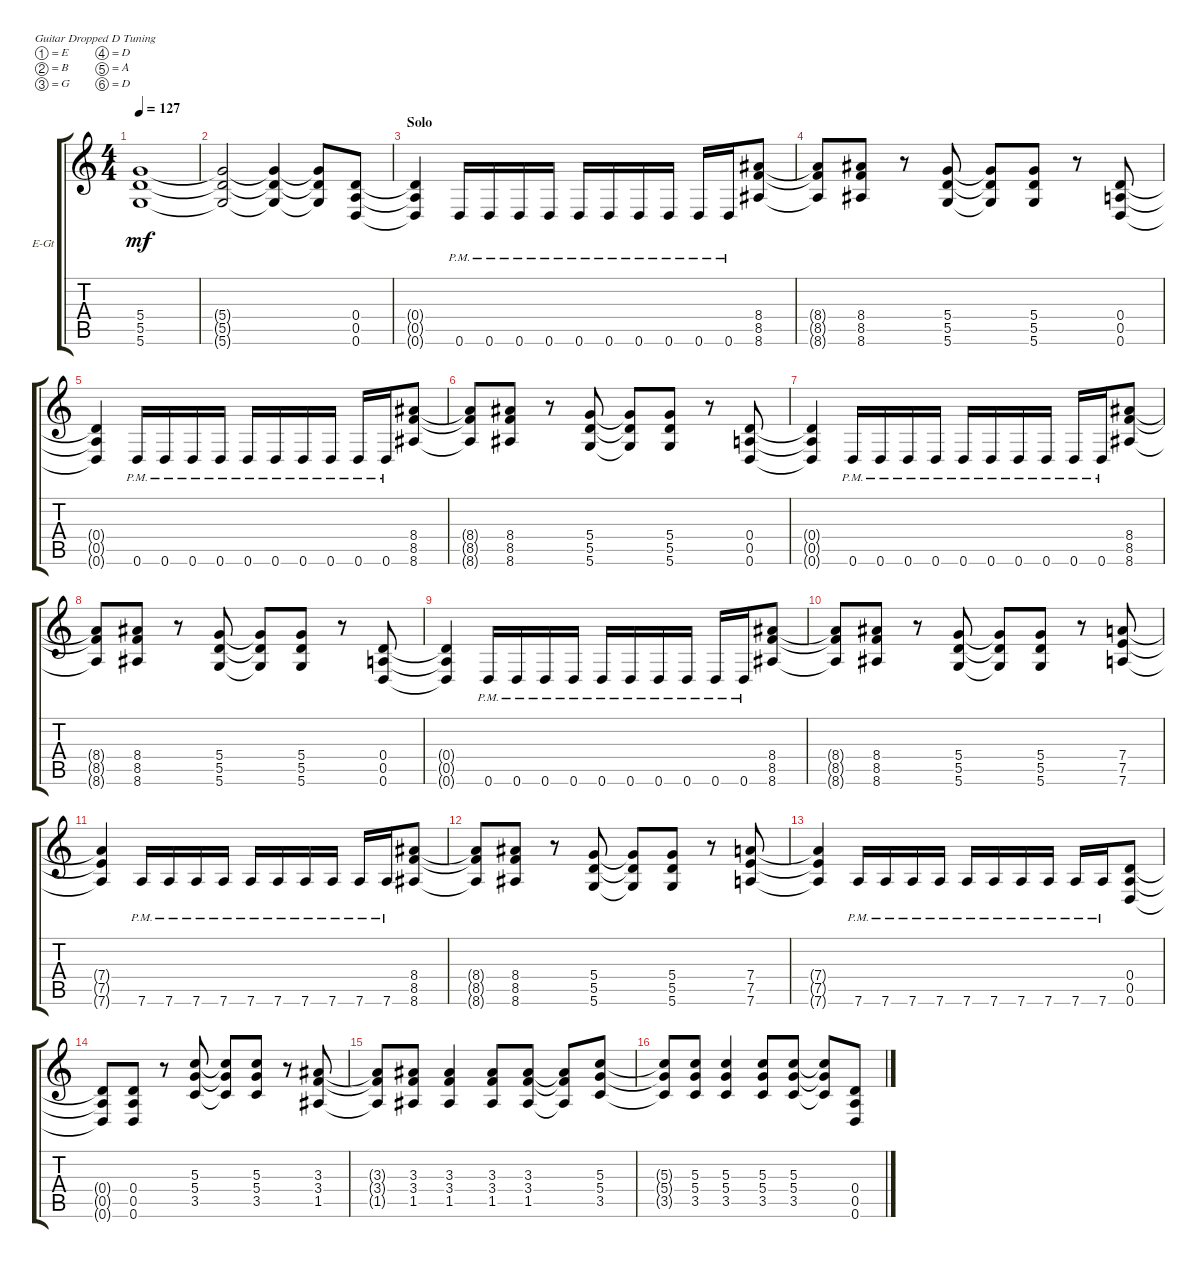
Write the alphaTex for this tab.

\defaultSystemsLayout 4
\bracketExtendMode groupsimilarinstruments
\firstSystemTrackNameOrientation horizontal
\otherSystemsTrackNameOrientation horizontal
\track ("Rhythm Guitar (Right)" "E-Gt") {mute instrument distortionguitar}
\staff {score tabs}
\tuning (E4 B3 G3 D3 A2 D2)
\ts (4 4)
\tempo 127
\clef g2
\ks c
(5.4{t} 5.5{t} 5.6{t}).1{dy mf} |
(5.6{t} 5.5{t} 5.4{t}).2 (5.4{t} 5.5{t} 5.6{t}).4 (5.6{t} 5.5{t} 5.4{t}).8 (0.5 0.6 0.4).8 |
\section ("" "Solo")
(0.6{t} 0.5{t} 0.4{t}).4 0.6{pm}.16 0.6{pm}.16 0.6{pm}.16 0.6{pm}.16 0.6{pm}.16 0.6{pm}.16 0.6{pm}.16 0.6{pm}.16 0.6{pm}.16 0.6{pm}.16 (8.6 8.5 8.4).8 |
(8.5{t} 8.6{t} 8.4{t}).8 (8.6 8.5 8.4).8 r.8 (5.5 5.6 5.4).8 (5.6{t} 5.5{t} 5.4{t}).8 (5.5 5.6 5.4).8 r.8 (0.6 0.5 0.4).8 |
(0.6{t} 0.5{t} 0.4{t}).4 0.6{pm}.16 0.6{pm}.16 0.6{pm}.16 0.6{pm}.16 0.6{pm}.16 0.6{pm}.16 0.6{pm}.16 0.6{pm}.16 0.6{pm}.16 0.6{pm}.16 (8.6 8.5 8.4).8 |
(8.5{t} 8.6{t} 8.4{t}).8 (8.6 8.5 8.4).8 r.8 (5.5 5.6 5.4).8 (5.6{t} 5.5{t} 5.4{t}).8 (5.5 5.6 5.4).8 r.8 (0.6 0.5 0.4).8 |
(0.6{t} 0.5{t} 0.4{t}).4 0.6{pm}.16 0.6{pm}.16 0.6{pm}.16 0.6{pm}.16 0.6{pm}.16 0.6{pm}.16 0.6{pm}.16 0.6{pm}.16 0.6{pm}.16 0.6{pm}.16 (8.6 8.5 8.4).8 |
(8.5{t} 8.6{t} 8.4{t}).8 (8.6 8.5 8.4).8 r.8 (5.5 5.6 5.4).8 (5.6{t} 5.5{t} 5.4{t}).8 (5.5 5.6 5.4).8 r.8 (0.6 0.5 0.4).8 |
(0.6{t} 0.5{t} 0.4{t}).4 0.6{pm}.16 0.6{pm}.16 0.6{pm}.16 0.6{pm}.16 0.6{pm}.16 0.6{pm}.16 0.6{pm}.16 0.6{pm}.16 0.6{pm}.16 0.6{pm}.16 (8.6 8.5 8.4).8 |
(8.5{t} 8.6{t} 8.4{t}).8 (8.6 8.5 8.4).8 r.8 (5.5 5.6 5.4).8 (5.6{t} 5.5{t} 5.4{t}).8 (5.5 5.6 5.4).8 r.8 (7.6 7.5 7.4).8 |
(7.6{t} 7.5{t} 7.4{t}).4 7.6{pm}.16 7.6{pm}.16 7.6{pm}.16 7.6{pm}.16 7.6{pm}.16 7.6{pm}.16 7.6{pm}.16 7.6{pm}.16 7.6{pm}.16 7.6{pm}.16 (8.5 8.6 8.4).8 |
(8.5{t} 8.6{t} 8.4{t}).8 (8.6 8.5 8.4).8 r.8 (5.5 5.6 5.4).8 (5.6{t} 5.5{t} 5.4{t}).8 (5.5 5.6 5.4).8 r.8 (7.6 7.5 7.4).8 |
(7.6{t} 7.5{t} 7.4{t}).4 7.6{pm}.16 7.6{pm}.16 7.6{pm}.16 7.6{pm}.16 7.6{pm}.16 7.6{pm}.16 7.6{pm}.16 7.6{pm}.16 7.6{pm}.16 7.6{pm}.16 (0.5 0.6 0.4).8 |
(0.4{t} 0.5{t} 0.6{t}).8 (0.5 0.4 0.6).8 r.8 (3.5 5.4 5.3).8 (5.3{t} 5.4{t} 3.5{t}).8 (3.5 5.4 5.3).8 r.8 (1.5 3.4 3.3).8 |
(3.3{t} 1.5{t} 3.4{t}).8 (1.5 3.4 3.3).8 (3.3 3.4 1.5).4 (1.5 3.4 3.3).8 (3.3 3.4 1.5).8 (1.5{t} 3.4{t} 3.3{t}).8 (3.5 5.4 5.3).8 |
(5.3{t} 5.4{t} 3.5{t}).8 (3.5 5.3 5.4).8 (3.5 5.4 5.3).4 (3.5 5.3 5.4).8 (3.5 5.4 5.3).8 (3.5{t} 5.4{t} 5.3{t}).8 (0.5 0.6 0.4).8
